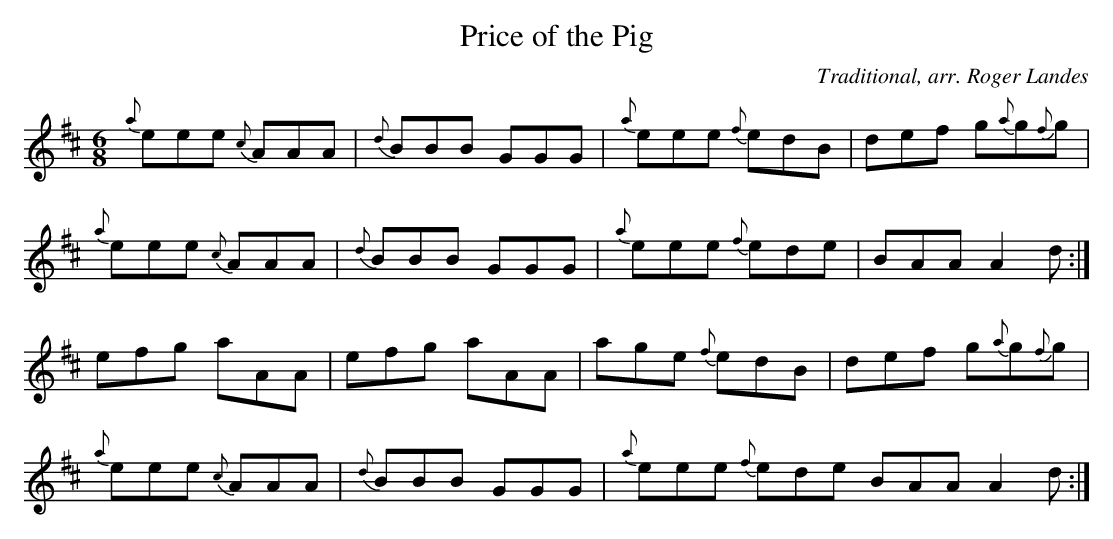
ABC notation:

X:1
T:Price of the Pig
C:Traditional, arr. Roger Landes
M:6/8
L:1/8
K:AMix
{a}eee {c}AAA|{d}BBB GGG|{a}eee {f}edB|def g{a}g{f}g|!
{a}eee {c}AAA|{d}BBB GGG|{a}eee {f}ede|BAA A2d:|!
efg aAA|efg aAA|age {f}edB|def g{a}g{f}g|!
{a}eee {c}AAA|{d}BBB GGG|{a}eee {f}ede BAA A2d:|
